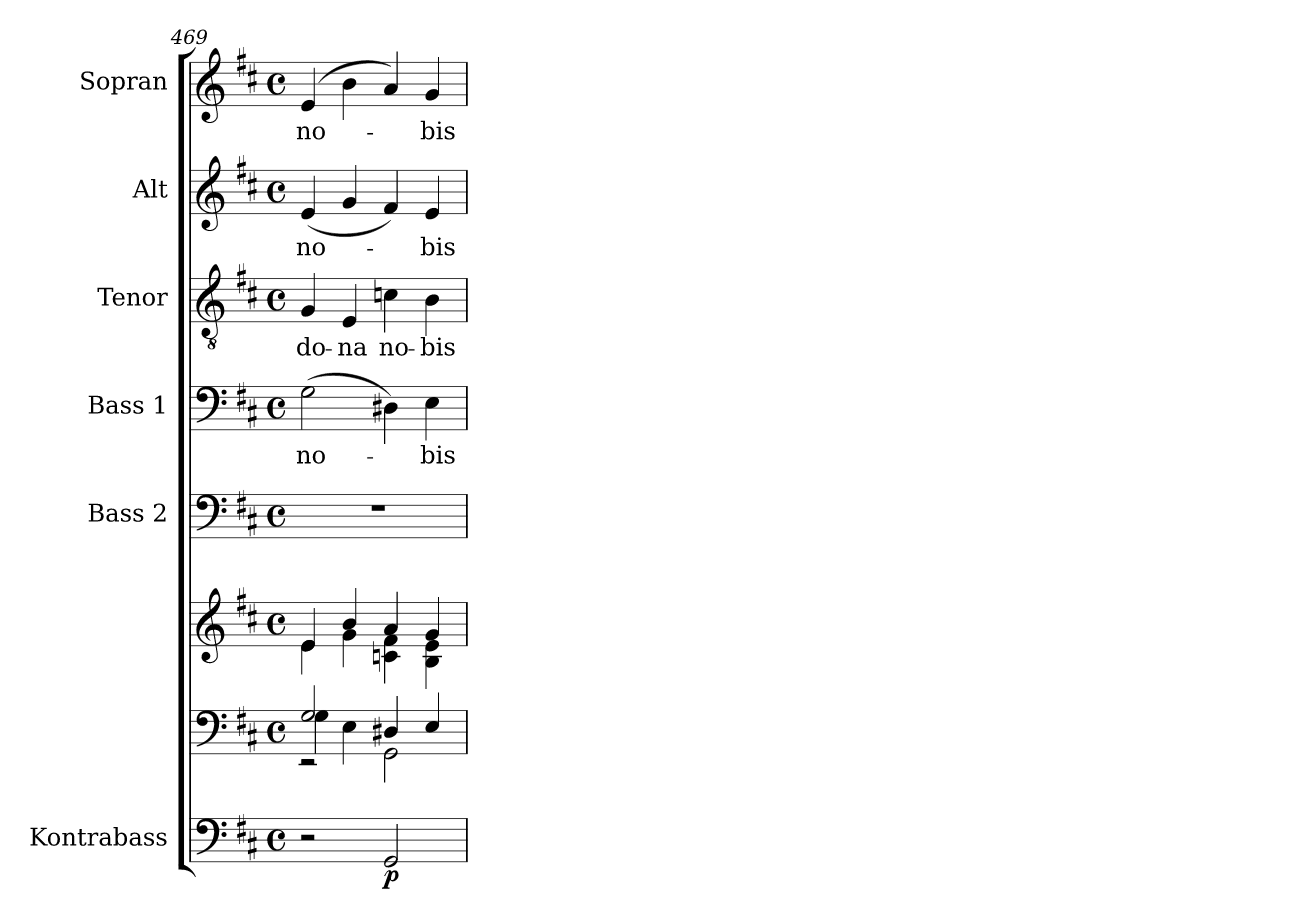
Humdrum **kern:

**kern	**dynam	**kern	**kern	**kern	**kern	**text	**kern	**text	**kern	**text	**kern	**text
*part7	*part7	*part6	*part6	*part5	*part4	*part4	*part3	*part3	*part2	*part2	*part1	*part1
*staff8	*staff8	*staff7	*staff6	*staff5	*staff4	*staff4	*staff3	*staff3	*staff2	*staff2	*staff1	*staff1
*I"Kontrabass	*	*	*	*I"Bass 2	*I"Bass 1	*	*I"Tenor	*	*I"Alt	*	*I"Sopran	*
*I'Kb.	*	*	*	*I'B. 2	*I'B. 1	*	*I'T.	*	*I'A.	*	*I'S.	*
!!LO:PB:g=z
*clefF4	*	*clefF4	*clefG2	*clefF4	*clefF4	*	*clefGv2	*	*clefG2	*	*clefG2	*
*ITrd7c12	*	*	*	*	*	*	*	*	*	*	*	*
*k[f#c#]	*	*k[f#c#]	*k[f#c#]	*k[f#c#]	*k[f#c#]	*	*k[f#c#]	*	*k[f#c#]	*	*k[f#c#]	*
*D:	*	*D:	*D:	*D:	*D:	*	*D:	*	*D:	*	*D:	*
*M4/4	*	*M4/4	*M4/4	*M4/4	*M4/4	*	*M4/4	*	*M4/4	*	*M4/4	*
*met(c)	*	*met(c)	*met(c)	*met(c)	*met(c)	*	*met(c)	*	*met(c)	*	*met(c)	*
=469	=469	=469	=469	=469	=469	=469	=469	=469	=469	=469	=469	=469
*	*	*^	*^	*	*	*	*	*	*	*	*	*
*	*	*	*^	*	*	*	*	*	*	*	*	*	*	*
!	!	!	!	!	!	!	!	!	!LO:LY:b	!	!LO:LY:b	!	!LO:LY:b	!	!LO:LY:b
2r	.	2G/	4G\	2rEE	4e/	4e\	1r	(>2G\	no-	4G/	do-	(<4e/	no-	(4e/	no-
!	!	!	!	!	!	!	!	!	!	!	!LO:LY:b	!	!	!	!
.	.	.	4E\	.	4b/	4g\	.	.	.	4E/	-na	4g/	.	4b\	.
!	!LO:DY:b	!	!	!	!	!	!	!	!	!	!LO:LY:b	!	!	!	!
2GGG/	p	4D#X/	2GG\	2ryy	4a/	4cn\ 4f#\	.	4D#X\)	.	4cn\	no-	4f#/)	.	4a/)	.
!	!	!	!	!	!	!	!	!	!LO:LY:b	!	!LO:LY:b	!	!LO:LY:b	!	!LO:LY:b
.	.	4E/	.	.	4g/	4B\ 4e\	.	4E\	-bis	4B\	-bis	4e/	-bis	4g/	-bis
*	*	*v	*v	*v	*	*	*	*	*	*	*	*	*	*	*
*	*	*	*v	*v	*	*	*	*	*	*	*	*	*
=	=	=	=	=	=	=	=	=	=	=	=	=
*-	*-	*-	*-	*-	*-	*-	*-	*-	*-	*-	*-	*-
